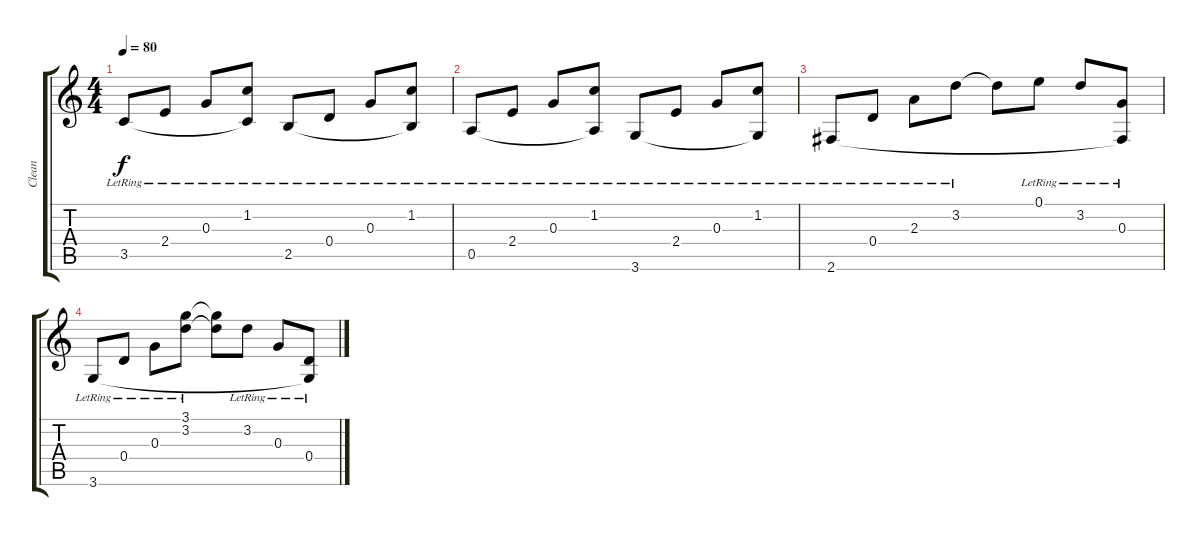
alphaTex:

\track ("Clean" "Clean") {instrument electricguitarclean}
\staff {score tabs}
\tuning (E4 B3 G3 D3 A2 E2) {hide}
\ts (4 4)
\tempo 80
\clef g2
\ks c
3.5{lr}.8{dy f} 2.4{lr}.8 0.3{lr}.8 (1.2{lr} 3.5{t}).8 2.5{lr}.8 0.4{lr}.8 0.3{lr}.8 (1.2{lr} 2.5{t}).8 |
0.5{lr}.8 2.4{lr}.8 0.3{lr}.8 (1.2{lr} 0.5{t}).8 3.6{lr}.8 2.4{lr}.8 0.3{lr}.8 (1.2{lr} 3.6{t}).8 |
2.6{lr}.8 0.4{lr}.8 2.3{lr}.8 3.2{lr}.8 3.2{t}.8 0.1{lr}.8 3.2{lr}.8 (0.3{lr} 2.6{t}).8 |
3.6{lr}.8 0.4{lr}.8 0.3{lr}.8 (3.1{lr} 3.2{lr}).8 (3.1{t} 3.2{t}).8 3.2{lr}.8 0.3{lr}.8 (0.4{lr} 3.6{t}).8
